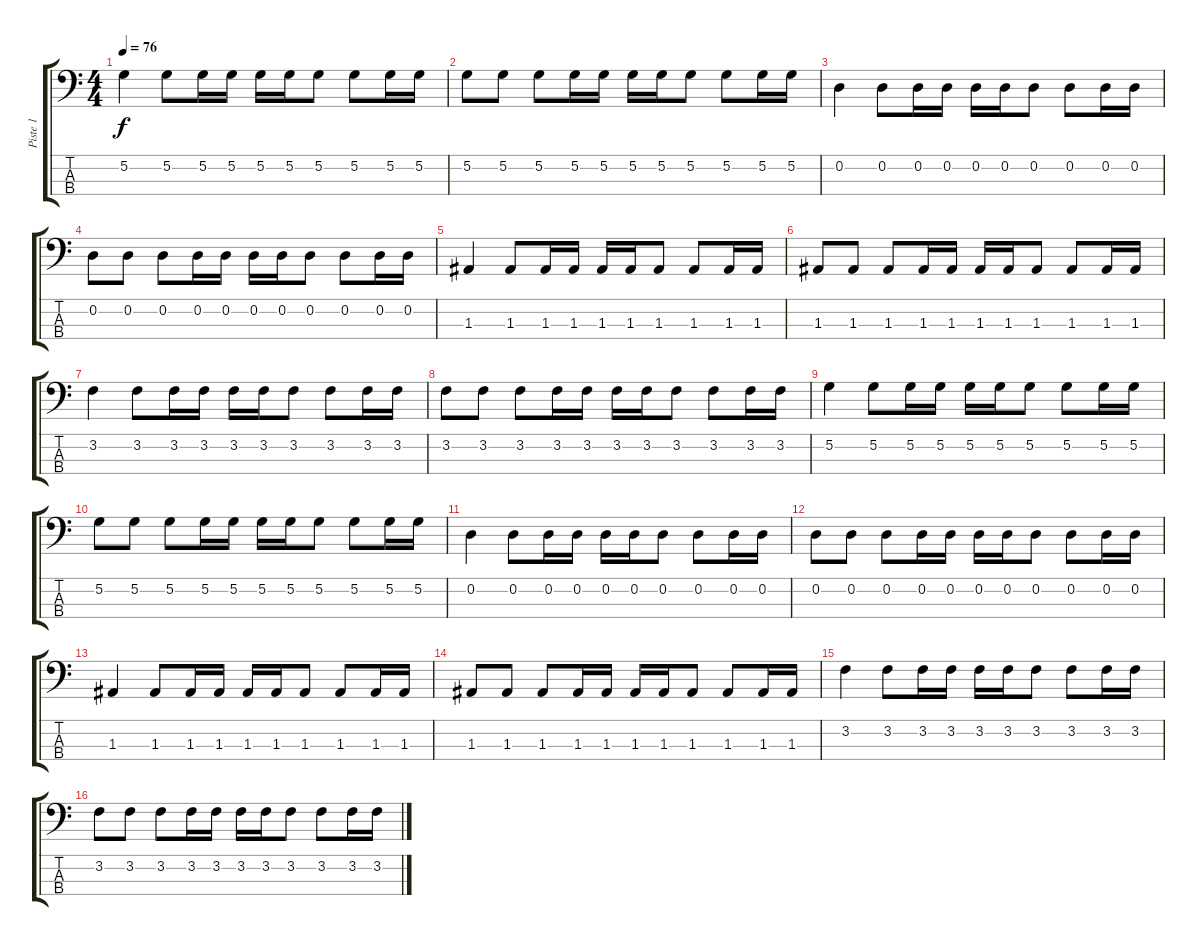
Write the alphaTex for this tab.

\track ("Piste 1" "Piste 1") {instrument acousticbass}
\staff {score tabs}
\tuning (G2 D2 A1 E1) {hide}
\ts (4 4)
\tempo 76
\clef f4
\ks c
5.2.4{dy f} 5.2.8 5.2.16 5.2.16 5.2.16 5.2.16 5.2.8 5.2.8 5.2.16 5.2.16 |
5.2.8 5.2.8 5.2.8 5.2.16 5.2.16 5.2.16 5.2.16 5.2.8 5.2.8 5.2.16 5.2.16 |
0.2.4 0.2.8 0.2.16 0.2.16 0.2.16 0.2.16 0.2.8 0.2.8 0.2.16 0.2.16 |
0.2.8 0.2.8 0.2.8 0.2.16 0.2.16 0.2.16 0.2.16 0.2.8 0.2.8 0.2.16 0.2.16 |
1.3.4 1.3.8 1.3.16 1.3.16 1.3.16 1.3.16 1.3.8 1.3.8 1.3.16 1.3.16 |
1.3.8 1.3.8 1.3.8 1.3.16 1.3.16 1.3.16 1.3.16 1.3.8 1.3.8 1.3.16 1.3.16 |
3.2.4 3.2.8 3.2.16 3.2.16 3.2.16 3.2.16 3.2.8 3.2.8 3.2.16 3.2.16 |
3.2.8 3.2.8 3.2.8 3.2.16 3.2.16 3.2.16 3.2.16 3.2.8 3.2.8 3.2.16 3.2.16 |
5.2.4 5.2.8 5.2.16 5.2.16 5.2.16 5.2.16 5.2.8 5.2.8 5.2.16 5.2.16 |
5.2.8 5.2.8 5.2.8 5.2.16 5.2.16 5.2.16 5.2.16 5.2.8 5.2.8 5.2.16 5.2.16 |
0.2.4{volume 12} 0.2.8 0.2.16 0.2.16 0.2.16 0.2.16 0.2.8 0.2.8 0.2.16 0.2.16 |
0.2.8 0.2.8 0.2.8 0.2.16 0.2.16 0.2.16 0.2.16 0.2.8 0.2.8 0.2.16 0.2.16 |
1.3.4 1.3.8 1.3.16 1.3.16 1.3.16 1.3.16 1.3.8 1.3.8 1.3.16 1.3.16 |
1.3.8 1.3.8 1.3.8 1.3.16 1.3.16 1.3.16 1.3.16 1.3.8 1.3.8 1.3.16 1.3.16 |
3.2.4 3.2.8 3.2.16 3.2.16 3.2.16 3.2.16 3.2.8 3.2.8 3.2.16 3.2.16 |
3.2.8 3.2.8 3.2.8 3.2.16 3.2.16 3.2.16 3.2.16 3.2.8 3.2.8 3.2.16 3.2.16
